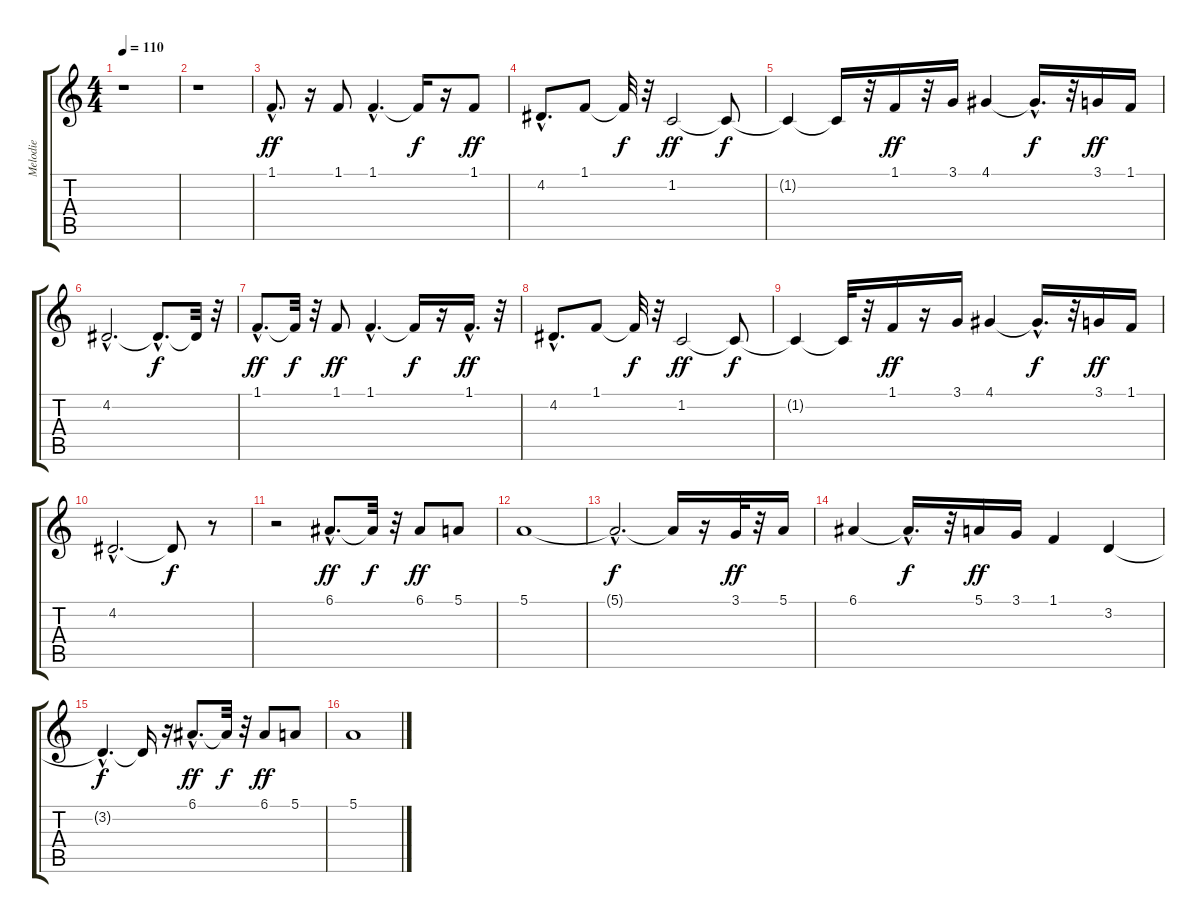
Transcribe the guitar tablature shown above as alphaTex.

\track ("Melodie" "Melodie") {instrument oboe}
\staff {score tabs}
\tuning (E4 B3 G3 D3 A2 E2) {hide}
\ts (4 4)
\tempo 110
\clef g2
\ks c
r.1{dy f} |
r.1 |
1.1{hac}.8{d dy ff} r.16 1.1.8 1.1{hac}.4{d} 1.1{t}.16{dy f} r.16 1.1.8{dy ff} |
4.2{hac}.8{d} 1.1.8 1.1{t}.32{dy f} r.32 1.2.2{dy ff} 1.2{t}.8{dy f} |
1.2{t}.4 1.2{t}.16 r.32 1.1.16{dy ff} r.32 3.1.16 4.1.4 4.1{hac t}.16{d dy f} r.32 3.1.16{dy ff} 1.1.16 |
4.2{hac}.2{d} 4.2{hac t}.8{d dy f} 4.2{t}.32 r.32 |
1.1{hac}.8{d dy ff} 1.1{t}.32{dy f} r.32 1.1.8{dy ff} 1.1{hac}.4{d} 1.1{t}.16{dy f} r.16 1.1{hac}.16{d dy ff} r.32 |
4.2{hac}.8{d} 1.1.8 1.1{t}.32{dy f} r.32 1.2.2{dy ff} 1.2{t}.8{dy f} |
1.2{t}.4 1.2{t}.32 r.32 1.1.16{dy ff} r.16 3.1.16 4.1.4 4.1{hac t}.16{d dy f} r.32 3.1.16{dy ff} 1.1.16 |
4.2{hac}.2{d} 4.2{t}.8{dy f} r.8 |
r.2 6.1{hac}.8{d dy ff} 6.1{t}.32{dy f} r.32 6.1.8{dy ff} 5.1.8 |
5.1.1 |
5.1{hac t}.2{d dy f} 5.1{t}.16 r.16 3.1.32{dy ff} r.32 5.1.16 |
6.1.4 6.1{hac t}.16{d dy f} r.32 5.1.16{dy ff} 3.1.16 1.1.4 3.2.4 |
3.2{hac t}.4{d dy f} 3.2{t}.16 r.16 6.1{hac}.8{d dy ff} 6.1{t}.32{dy f} r.32 6.1.8{dy ff} 5.1.8 |
5.1.1
